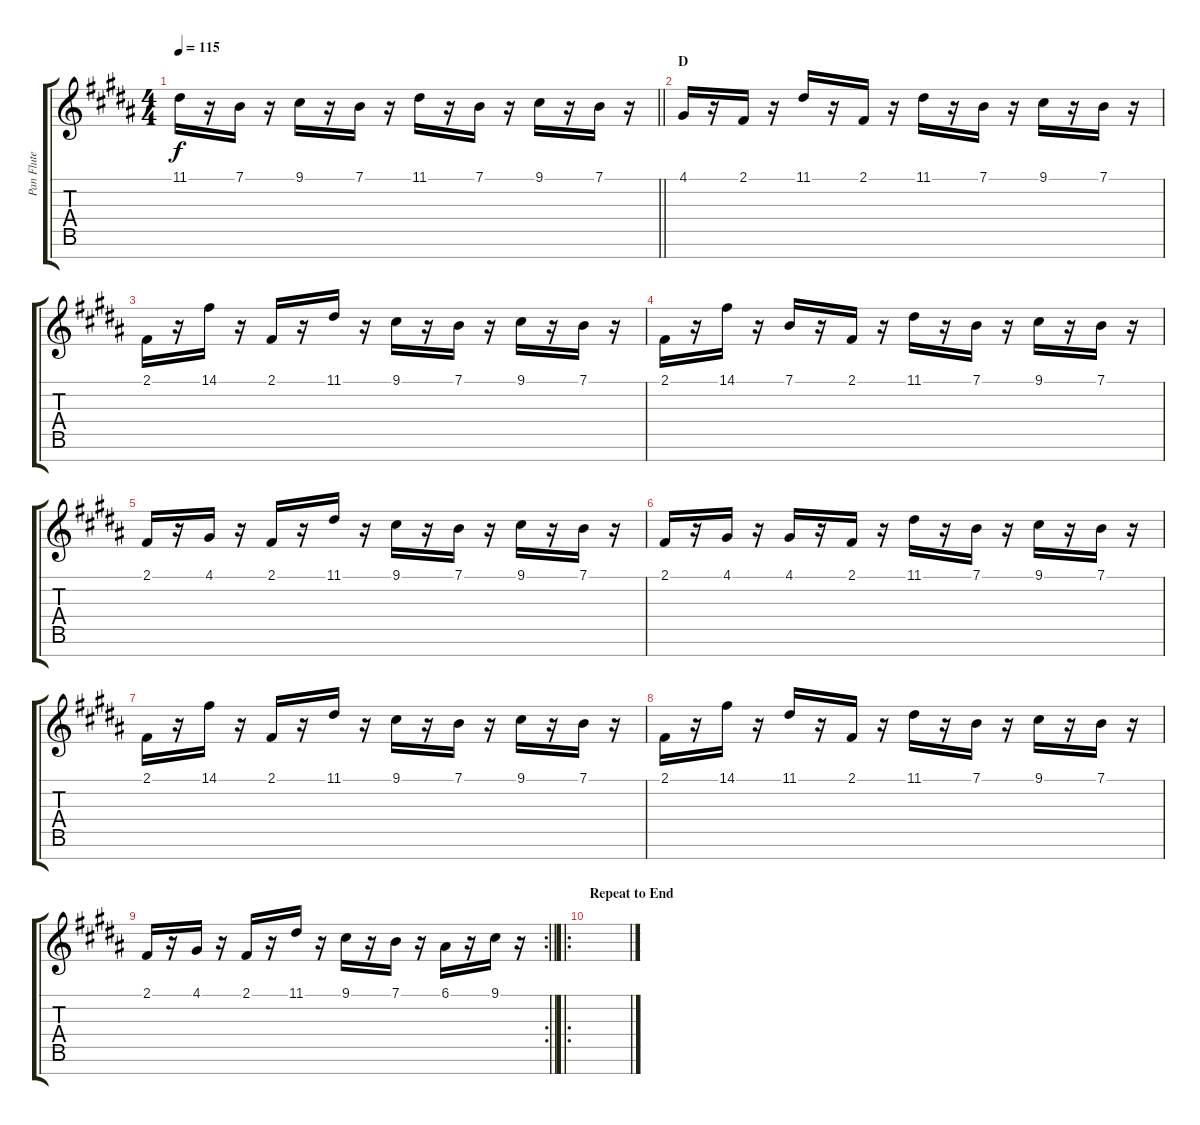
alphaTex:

\track ("Pan Flute" "Pan Flute") {instrument panflute}
\staff {score tabs}
\tuning (E4 B3 G3 D3 A2 E2 B1) {hide}
\ts (4 4)
\tempo 115
\clef g2
\barLineRight lightlight
\ks b
11.1.16{dy f} r.16 7.1.16 r.16 9.1.16 r.16 7.1.16 r.16 11.1.16 r.16 7.1.16 r.16 9.1.16 r.16 7.1.16 r.16 |
\section ("" "D")
4.1.16{volume 13 balance 8 instrument panflute} r.16 2.1.16 r.16 11.1.16 r.16 2.1.16 r.16 11.1.16 r.16 7.1.16 r.16 9.1.16 r.16 7.1.16 r.16 |
2.1.16 r.16 14.1.16 r.16 2.1.16 r.16 11.1.16 r.16 9.1.16 r.16 7.1.16 r.16 9.1.16 r.16 7.1.16 r.16 |
2.1.16 r.16 14.1.16 r.16 7.1.16 r.16 2.1.16 r.16 11.1.16 r.16 7.1.16 r.16 9.1.16 r.16 7.1.16 r.16 |
2.1.16 r.16 4.1.16 r.16 2.1.16 r.16 11.1.16 r.16 9.1.16 r.16 7.1.16 r.16 9.1.16 r.16 7.1.16 r.16 |
2.1.16 r.16 4.1.16 r.16 4.1.16 r.16 2.1.16 r.16 11.1.16 r.16 7.1.16 r.16 9.1.16 r.16 7.1.16 r.16 |
2.1.16 r.16 14.1.16 r.16 2.1.16 r.16 11.1.16 r.16 9.1.16 r.16 7.1.16 r.16 9.1.16 r.16 7.1.16 r.16 |
2.1.16 r.16 14.1.16 r.16 11.1.16 r.16 2.1.16 r.16 11.1.16 r.16 7.1.16 r.16 9.1.16 r.16 7.1.16 r.16 |
\rc 2
\barLineRight lightlight
2.1.16 r.16 4.1.16 r.16 2.1.16 r.16 11.1.16 r.16 9.1.16 r.16 7.1.16 r.16 6.1.16 r.16 9.1.16 r.16 |
\ro
\section ("" "Repeat to End")
